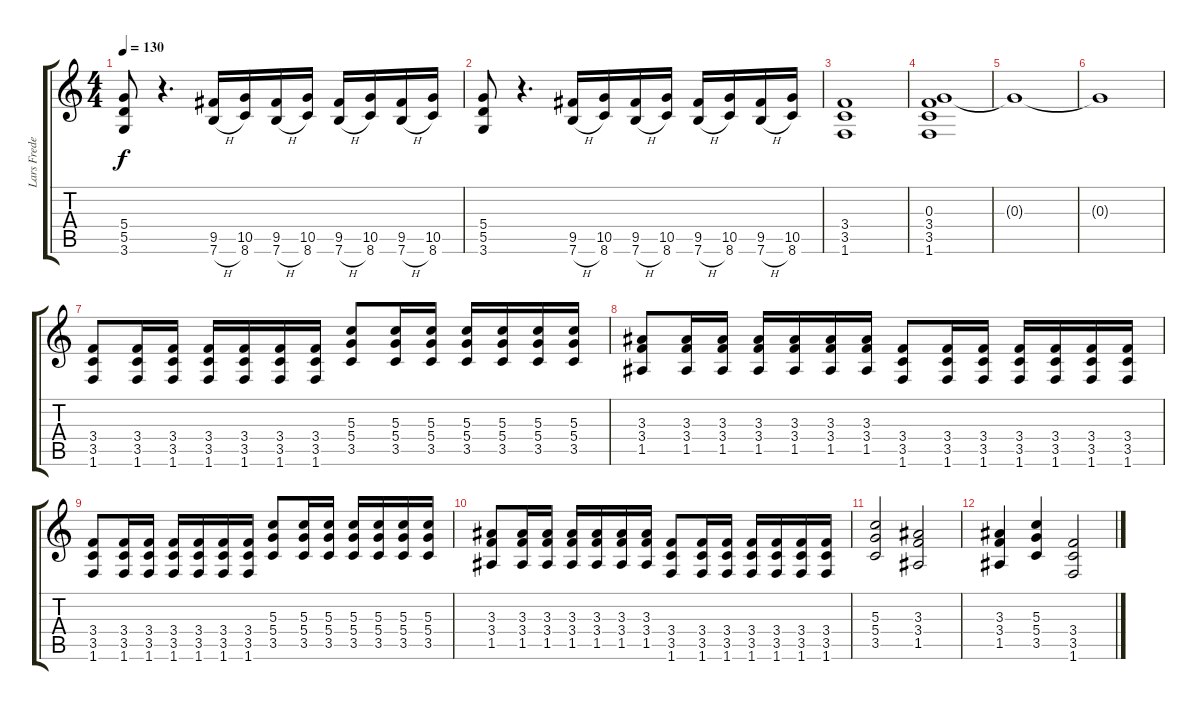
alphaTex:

\track ("Lars Frederiksen" "Lars Frede") {instrument distortionguitar}
\staff {score tabs}
\tuning (E4 B3 G3 D3 A2 E2) {hide}
\ts (4 4)
\tempo 130
\clef g2
\ks c
(5.4 5.5 3.6).8{dy f} r.4{d} (9.5 7.6{h}).16 (10.5 8.6).16 (9.5 7.6{h}).16 (10.5 8.6).16 (9.5 7.6{h}).16 (10.5 8.6).16 (9.5 7.6{h}).16 (10.5 8.6).16 |
(5.4 5.5 3.6).8 r.4{d} (9.5 7.6{h}).16 (10.5 8.6).16 (9.5 7.6{h}).16 (10.5 8.6).16 (9.5 7.6{h}).16 (10.5 8.6).16 (9.5 7.6{h}).16 (10.5 8.6).16 |
(3.4 3.5 1.6).1 |
(0.3 3.4 3.5 1.6).1 |
0.3{t}.1 |
0.3{t}.1 |
(3.4 3.5 1.6).8 (3.4 3.5 1.6).16 (3.4 3.5 1.6).16 (3.4 3.5 1.6).16 (3.4 3.5 1.6).16 (3.4 3.5 1.6).16 (3.4 3.5 1.6).16 (5.3 5.4 3.5).8 (5.3 5.4 3.5).16 (5.3 5.4 3.5).16 (5.3 5.4 3.5).16 (5.3 5.4 3.5).16 (5.3 5.4 3.5).16 (5.3 5.4 3.5).16 |
(3.3 3.4 1.5).8 (3.3 3.4 1.5).16 (3.3 3.4 1.5).16 (3.3 3.4 1.5).16 (3.3 3.4 1.5).16 (3.3 3.4 1.5).16 (3.3 3.4 1.5).16 (3.4 3.5 1.6).8 (3.4 3.5 1.6).16 (3.4 3.5 1.6).16 (3.4 3.5 1.6).16 (3.4 3.5 1.6).16 (3.4 3.5 1.6).16 (3.4 3.5 1.6).16 |
(3.4 3.5 1.6).8 (3.4 3.5 1.6).16 (3.4 3.5 1.6).16 (3.4 3.5 1.6).16 (3.4 3.5 1.6).16 (3.4 3.5 1.6).16 (3.4 3.5 1.6).16 (5.3 5.4 3.5).8 (5.3 5.4 3.5).16 (5.3 5.4 3.5).16 (5.3 5.4 3.5).16 (5.3 5.4 3.5).16 (5.3 5.4 3.5).16 (5.3 5.4 3.5).16 |
(3.3 3.4 1.5).8 (3.3 3.4 1.5).16 (3.3 3.4 1.5).16 (3.3 3.4 1.5).16 (3.3 3.4 1.5).16 (3.3 3.4 1.5).16 (3.3 3.4 1.5).16 (3.4 3.5 1.6).8 (3.4 3.5 1.6).16 (3.4 3.5 1.6).16 (3.4 3.5 1.6).16 (3.4 3.5 1.6).16 (3.4 3.5 1.6).16 (3.4 3.5 1.6).16 |
(5.3 5.4 3.5).2 (3.3 3.4 1.5).2 |
(3.3 3.4 1.5).4 (5.3 5.4 3.5).4 (3.4 3.5 1.6).2
